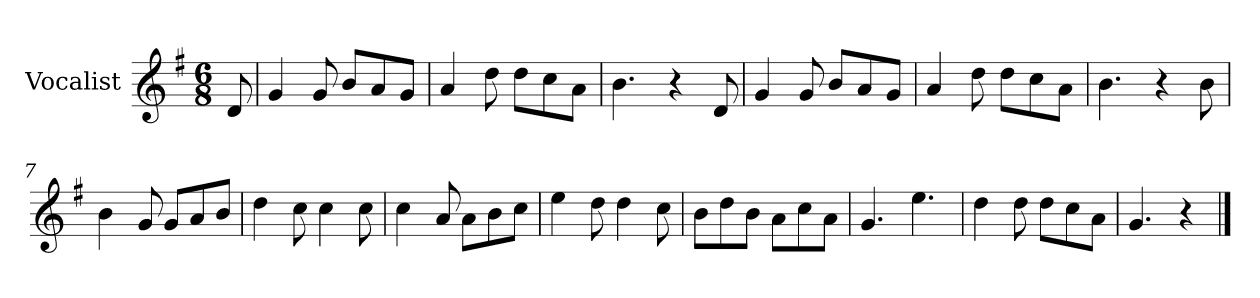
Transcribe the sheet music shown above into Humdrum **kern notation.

**kern
*part1
*staff1
*I"Vocalist
*k[f#]
*G:
*M6/8
=
8d
=1
4g
8g
8bL
8a
8gJ
=2
4a
8dd
8ddL
8cc
8aJ
=3
4.b
4r
8d
=4
4g
8g
8bL
8a
8gJ
=5
4a
8dd
8ddL
8cc
8aJ
=6
4.b
4r
8b
=7
4b
8g
8gL
8a
8bJ
=8
4dd
8cc
4cc
8cc
=9
4cc
8a
8aL
8b
8ccJ
=10
4ee
8dd
4dd
8cc
=11
8bL
8dd
8bJ
8aL
8cc
8aJ
=12
4.g
4.ee
=13
4dd
8dd
8ddL
8cc
8aJ
=14
4.g
4r
==
*-
